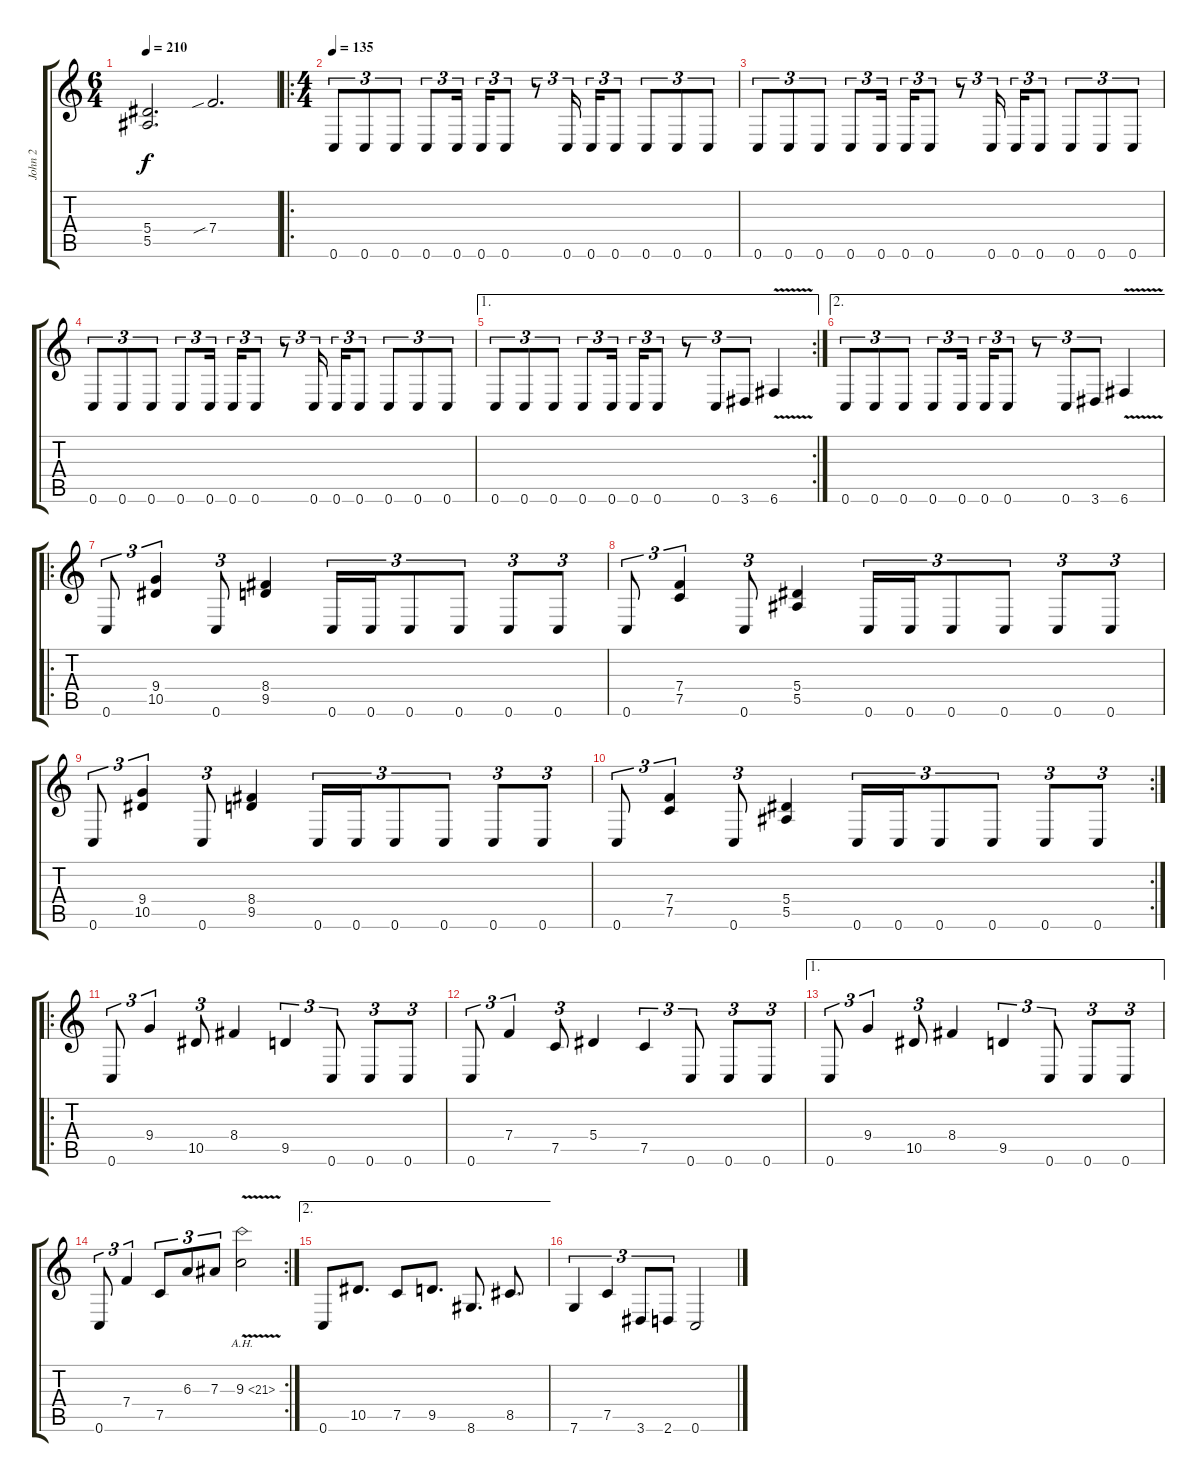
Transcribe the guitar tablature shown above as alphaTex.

\track ("John 2" "John 2") {instrument distortionguitar}
\staff {score tabs}
\tuning (C4 G3 Eb3 Bb2 F2 C2) {hide}
\ts (6 4)
\tempo 210
\clef g2
\ks c
(5.4 5.5).2{d dy f} 7.4{sib}.2{d} |
\ro
\ts (4 4)
\tempo 135
0.6.8{tu (3 2)} 0.6.8{tu (3 2)} 0.6.8{tu (3 2)} 0.6.8{tu (3 2)} 0.6.16{tu (3 2) beam splitsecondary} 0.6.16{tu (3 2)} 0.6.8{tu (3 2)} r.8{tu (3 2)} 0.6.16{tu (3 2) beam splitsecondary} 0.6.16{tu (3 2)} 0.6.8{tu (3 2)} 0.6.8{tu (3 2)} 0.6.8{tu (3 2)} 0.6.8{tu (3 2)} |
0.6.8{tu (3 2)} 0.6.8{tu (3 2)} 0.6.8{tu (3 2)} 0.6.8{tu (3 2)} 0.6.16{tu (3 2) beam splitsecondary} 0.6.16{tu (3 2)} 0.6.8{tu (3 2)} r.8{tu (3 2)} 0.6.16{tu (3 2) beam splitsecondary} 0.6.16{tu (3 2)} 0.6.8{tu (3 2)} 0.6.8{tu (3 2)} 0.6.8{tu (3 2)} 0.6.8{tu (3 2)} |
0.6.8{tu (3 2)} 0.6.8{tu (3 2)} 0.6.8{tu (3 2)} 0.6.8{tu (3 2)} 0.6.16{tu (3 2) beam splitsecondary} 0.6.16{tu (3 2)} 0.6.8{tu (3 2)} r.8{tu (3 2)} 0.6.16{tu (3 2) beam splitsecondary} 0.6.16{tu (3 2)} 0.6.8{tu (3 2)} 0.6.8{tu (3 2)} 0.6.8{tu (3 2)} 0.6.8{tu (3 2)} |
\ae 1
\rc 2
0.6.8{tu (3 2)} 0.6.8{tu (3 2)} 0.6.8{tu (3 2)} 0.6.8{tu (3 2)} 0.6.16{tu (3 2) beam splitsecondary} 0.6.16{tu (3 2)} 0.6.8{tu (3 2)} r.8{tu (3 2)} 0.6.8{tu (3 2)} 3.6.8{tu (3 2)} 6.6{v}.4 |
\ae 2
0.6.8{tu (3 2)} 0.6.8{tu (3 2)} 0.6.8{tu (3 2)} 0.6.8{tu (3 2)} 0.6.16{tu (3 2) beam splitsecondary} 0.6.16{tu (3 2)} 0.6.8{tu (3 2)} r.8{tu (3 2)} 0.6.8{tu (3 2)} 3.6.8{tu (3 2)} 6.6{v}.4 |
\ro
0.6.8{tu (3 2)} (9.4 10.5).4{tu (3 2)} 0.6.8{tu (3 2)} (8.4 9.5).4 0.6.16{tu (3 2)} 0.6.16{tu (3 2)} 0.6.8{tu (3 2)} 0.6.8{tu (3 2)} 0.6.8{tu (3 2)} 0.6.8{tu (3 2)} |
0.6.8{tu (3 2)} (7.4 7.5).4{tu (3 2)} 0.6.8{tu (3 2)} (5.4 5.5).4 0.6.16{tu (3 2)} 0.6.16{tu (3 2)} 0.6.8{tu (3 2)} 0.6.8{tu (3 2)} 0.6.8{tu (3 2)} 0.6.8{tu (3 2)} |
0.6.8{tu (3 2)} (9.4 10.5).4{tu (3 2)} 0.6.8{tu (3 2)} (8.4 9.5).4 0.6.16{tu (3 2)} 0.6.16{tu (3 2)} 0.6.8{tu (3 2)} 0.6.8{tu (3 2)} 0.6.8{tu (3 2)} 0.6.8{tu (3 2)} |
\rc 2
0.6.8{tu (3 2)} (7.4 7.5).4{tu (3 2)} 0.6.8{tu (3 2)} (5.4 5.5).4 0.6.16{tu (3 2)} 0.6.16{tu (3 2)} 0.6.8{tu (3 2)} 0.6.8{tu (3 2)} 0.6.8{tu (3 2)} 0.6.8{tu (3 2)} |
\ro
0.6.8{tu (3 2)} 9.4.4{tu (3 2)} 10.5.8{tu (3 2)} 8.4.4 9.5.4{tu (3 2)} 0.6.8{tu (3 2)} 0.6.8{tu (3 2)} 0.6.8{tu (3 2)} |
0.6.8{tu (3 2)} 7.4.4{tu (3 2)} 7.5.8{tu (3 2)} 5.4.4 7.5.4{tu (3 2)} 0.6.8{tu (3 2)} 0.6.8{tu (3 2)} 0.6.8{tu (3 2)} |
\ae 1
0.6.8{tu (3 2)} 9.4.4{tu (3 2)} 10.5.8{tu (3 2)} 8.4.4 9.5.4{tu (3 2)} 0.6.8{tu (3 2)} 0.6.8{tu (3 2)} 0.6.8{tu (3 2)} |
\rc 2
0.6.8{tu (3 2)} 7.4.4{tu (3 2)} 7.5.8{tu (3 2)} 6.3.8{tu (3 2)} 7.3.8{tu (3 2)} 9.3{ah 12 v}.2 |
\ae 2
0.6.8 10.5.8{d} 7.5.8 9.5.8{d} 8.6.8{d} 8.5.8{d} |
7.6.4{tu (3 2)} 7.5.4{tu (3 2)} 3.6.8{tu (3 2)} 2.6.8{tu (3 2)} 0.6.2
